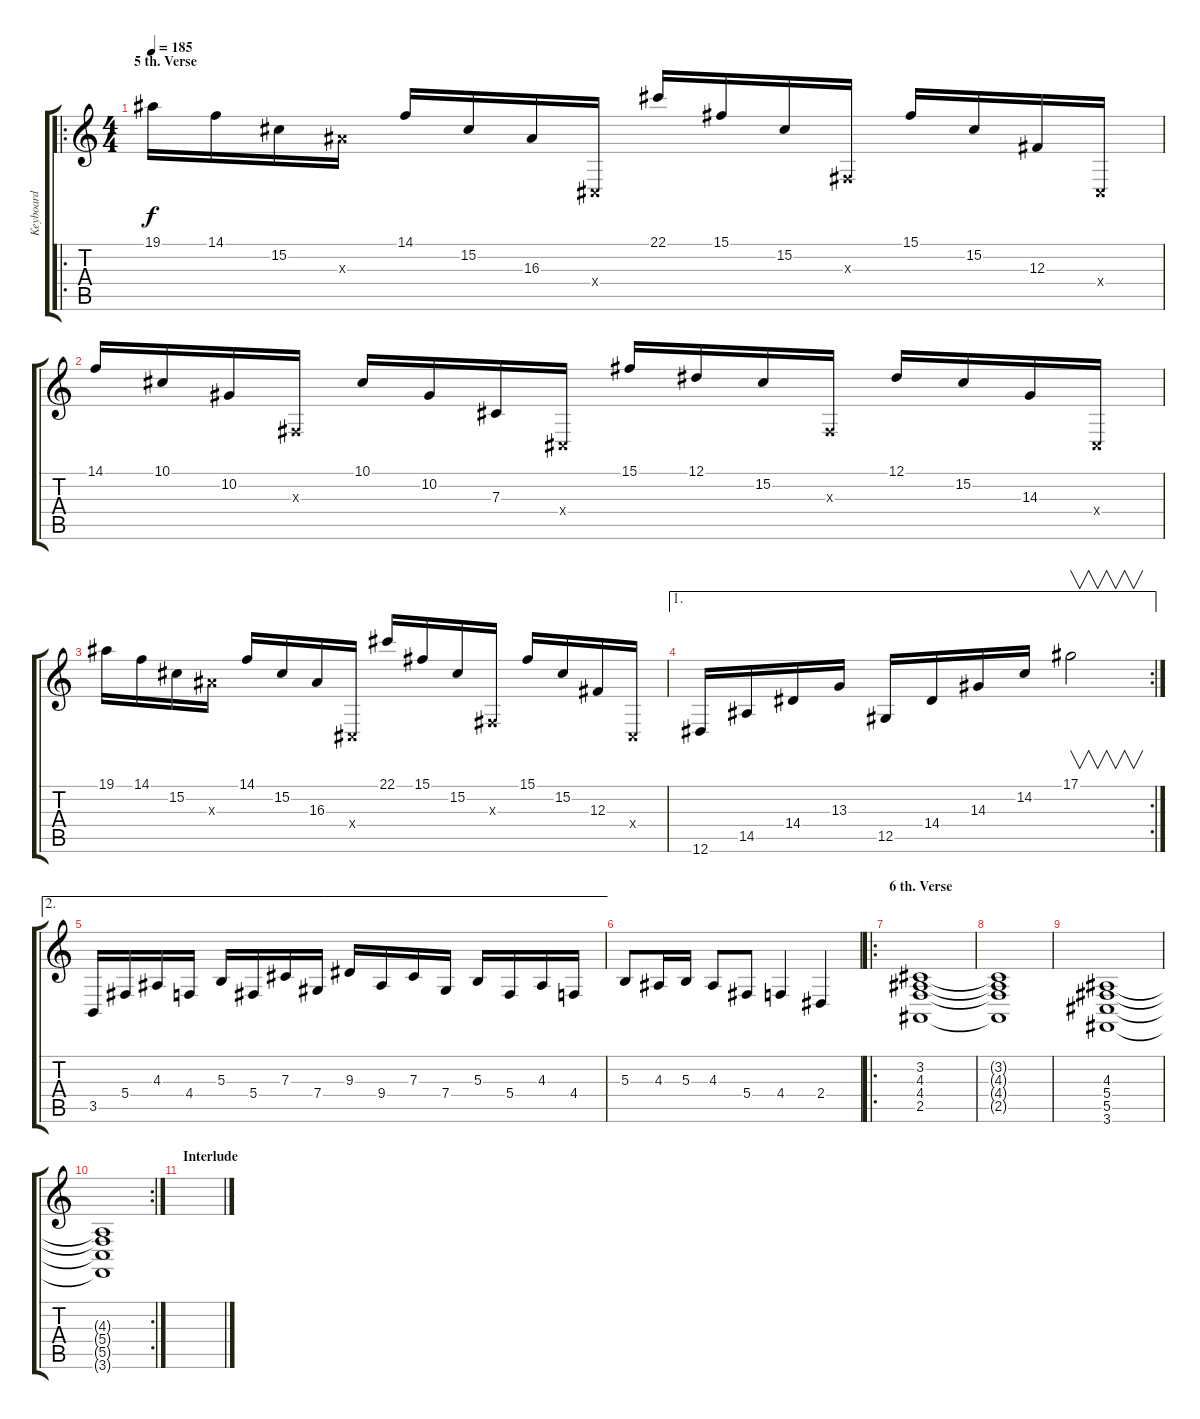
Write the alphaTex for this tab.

\track ("Keyboard" "Keyboard") {instrument harpsichord}
\staff {score tabs}
\tuning (Eb4 Bb3 Gb3 Db3 Ab2 Eb2) {hide}
\ro
\ts (4 4)
\section ("" "5 th. Verse")
\tempo 185
\clef g2
\ks c
19.1.16{dy f} 14.1.16 15.2.16 16.3{x}.16 14.1.16 15.2.16 16.3.16 0.4{x}.16 22.1.16 15.1.16 15.2.16 0.3{x}.16 15.1.16 15.2.16 12.3.16 0.4{x}.16 |
14.1.16 10.1.16 10.2.16 0.3{x}.16 10.1.16 10.2.16 7.3.16 0.4{x}.16 15.1.16 12.1.16 15.2.16 0.3{x}.16 12.1.16 15.2.16 14.3.16 0.4{x}.16 |
19.1.16 14.1.16 15.2.16 16.3{x}.16 14.1.16 15.2.16 16.3.16 0.4{x}.16 22.1.16 15.1.16 15.2.16 0.3{x}.16 15.1.16 15.2.16 12.3.16 0.4{x}.16 |
\ae 1
\rc 2
12.6.16 14.5.16 14.4.16 13.3.16 12.5.16 14.4.16 14.3.16 14.2.16 17.1.2{v} |
\ae 2
3.5.16 5.4.16 4.3.16 4.4.16 5.3.16 5.4.16 7.3.16 7.4.16 9.3.16 9.4.16 7.3.16 7.4.16 5.3.16 5.4.16 4.3.16 4.4.16 |
5.3.8 4.3.16 5.3.16 4.3.8 5.4.8 4.4.4 2.4.4 |
\ro
\section ("" "6 th. Verse")
(3.2 4.3 4.4 2.5).1 |
(3.2{t} 4.3{t} 4.4{t} 2.5{t}).1 |
(4.3 5.4 5.5 3.6).1 |
\rc 2
(4.3{t} 5.4{t} 5.5{t} 3.6{t}).1 |
\section ("" "Interlude")
